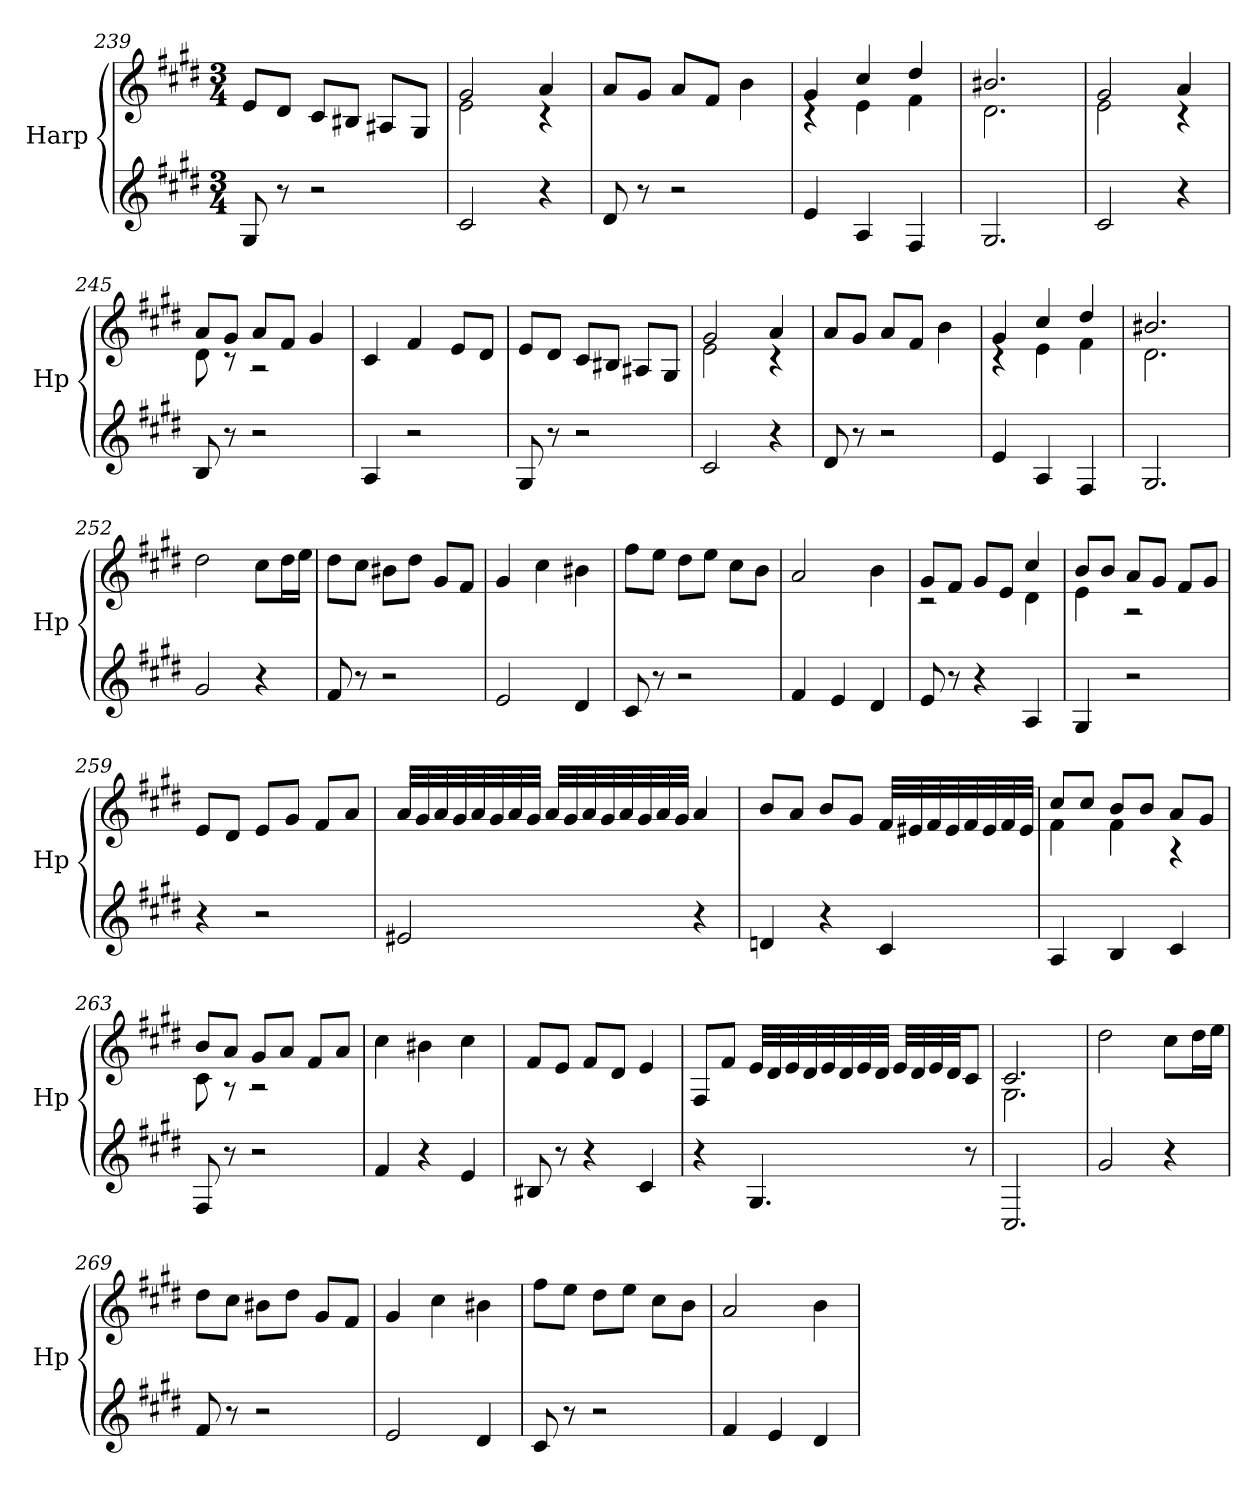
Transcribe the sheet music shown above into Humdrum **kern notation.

**kern	**kern
*part1	*part1
*staff2	*staff1
*I"Harp	*
*I'Hp	*
*clefG2	*clefG2
*k[f#c#g#d#]	*k[f#c#g#d#]
*M3/4	*M3/4
=239	=239
8G#/	8e/L
8r	8d#/J
2r	8c#/L
.	8B#X/J
.	8A#X/L
.	8G#/J
=240	=240
*	*^
2c#/	2g#/	2e\
4r	4a/	4r
*	*v	*v
=241	=241
8d#/	8a/L
8r	8g#/J
2r	8a/L
.	8f#/J
.	4b\
=242	=242
*	*^
4e/	4g#/	4rc
4A/	4cc#/	4e\
4F#/	4dd#/	4f#\
=243	=243	=243
2.G#/	2.b#X/	2.d#\
=244	=244	=244
2c#/	2g#/	2e\
4r	4a/	4r
!!LO:LB:g=z	!!
=245	=245	=245
8B/	8a/L	8d#\
8r	8g#/J	8r
2r	8a/L	2r
.	8f#/J	.
.	4g#/	.
*	*v	*v
=246	=246
4A/	4c#/
2r	4f#/
.	8e/L
.	8d#/J
=247	=247
8G#/	8e/L
8r	8d#/J
2r	8c#/L
.	8B#X/J
.	8A#X/L
.	8G#/J
=248	=248
*	*^
2c#/	2g#/	2e\
4r	4a/	4r
*	*v	*v
=249	=249
8d#/	8a/L
8r	8g#/J
2r	8a/L
.	8f#/J
.	4b\
=250	=250
*	*^
4e/	4g#/	4rc
4A/	4cc#/	4e\
4F#/	4dd#/	4f#\
=251	=251	=251
2.G#/	2.b#X/	2.d#\
*	*v	*v
=252	=252
2g#/	2dd#\
4r	8cc#\L
.	16dd#\L
.	16ee\JJ
!!LO:LB:g=z
=253	=253
8f#/	8dd#\L
8r	8cc#\J
2r	8b#X\L
.	8dd#\J
.	8g#/L
.	8f#/J
=254	=254
2e/	4g#/
.	4cc#\
4d#/	4b#X\
=255	=255
8c#/	8ff#\L
8r	8ee\J
2r	8dd#\L
.	8ee\J
.	8cc#\L
.	8b\J
=256	=256
4f#/	2a/
4e/	.
4d#/	4b\
=257	=257
*	*^
8e/	8g#/L	2rc
8r	8f#/J	.
4r	8g#/L	.
.	8e/J	.
4A/	4cc#/	4d#\
=258	=258	=258
4G#/	8b/L	4e\
.	8b/J	.
2r	8a/L	2r
.	8g#/J	.
.	8f#/L	.
.	8g#/J	.
*	*v	*v
=259	=259
4r	8e/L
.	8d#/J
2r	8e/L
.	8g#/J
.	8f#/L
.	8a/J
!!LO:PB:g=z
=260	=260
2e#X/	32a/LLL
.	32g#/
.	32a/
.	32g#/
.	32a/
.	32g#/
.	32a/
.	32g#/JJJ
.	32a/LLL
.	32g#/
.	32a/
.	32g#/
.	32a/
.	32g#/
.	32a/
.	32g#/JJJ
4r	4a/
=261	=261
4dn/	8b/L
.	8a/J
4r	8b/L
.	8g#/J
4c#/	32f#/LLL
.	32e#X/
.	32f#/
.	32e#/
.	32f#/
.	32e#/
.	32f#/
.	32e#/JJJ
=262	=262
*	*^
4A/	8cc#/L	4f#\
.	8cc#/J	.
4B/	8b/L	4f#\
.	8b/J	.
4c#/	8a/L	4r
.	8g#/J	.
=263	=263	=263
8F#/	8b/L	8c#\
8r	8a/J	8r
2r	8g#/L	2r
.	8a/J	.
.	8f#/L	.
.	8a/J	.
*	*v	*v
!!LO:LB:g=z
=264	=264
4f#/	4cc#\
4r	4b#X\
4e/	4cc#\
=265	=265
8B#X/	8f#/L
8r	8e/J
4r	8f#/L
.	8d#/J
4c#/	4e/
=266	=266
4r	8F#/L
.	8f#/J
4.G#/	32e/LLL
.	32d#/
.	32e/
.	32d#/
.	32e/
.	32d#/
.	32e/
.	32d#/JJJ
.	32e/LLL
.	32d#/
.	32e/
.	32d#/JJ
8r	8c#/J
=267	=267
*	*^
2.C#/	2.c#/	2.G#\
*	*v	*v
=268	=268
2g#/	2dd#\
4r	8cc#\L
.	16dd#\L
.	16ee\JJ
=269	=269
8f#/	8dd#\L
8r	8cc#\J
2r	8b#X\L
.	8dd#\J
.	8g#/L
.	8f#/J
=270	=270
2e/	4g#/
.	4cc#\
4d#/	4b#X\
!!LO:LB:g=z
=271	=271
8c#/	8ff#\L
8r	8ee\J
2r	8dd#\L
.	8ee\J
.	8cc#\L
.	8b\J
=272	=272
4f#/	2a/
4e/	.
4d#/	4b\
=	=
*-	*-
